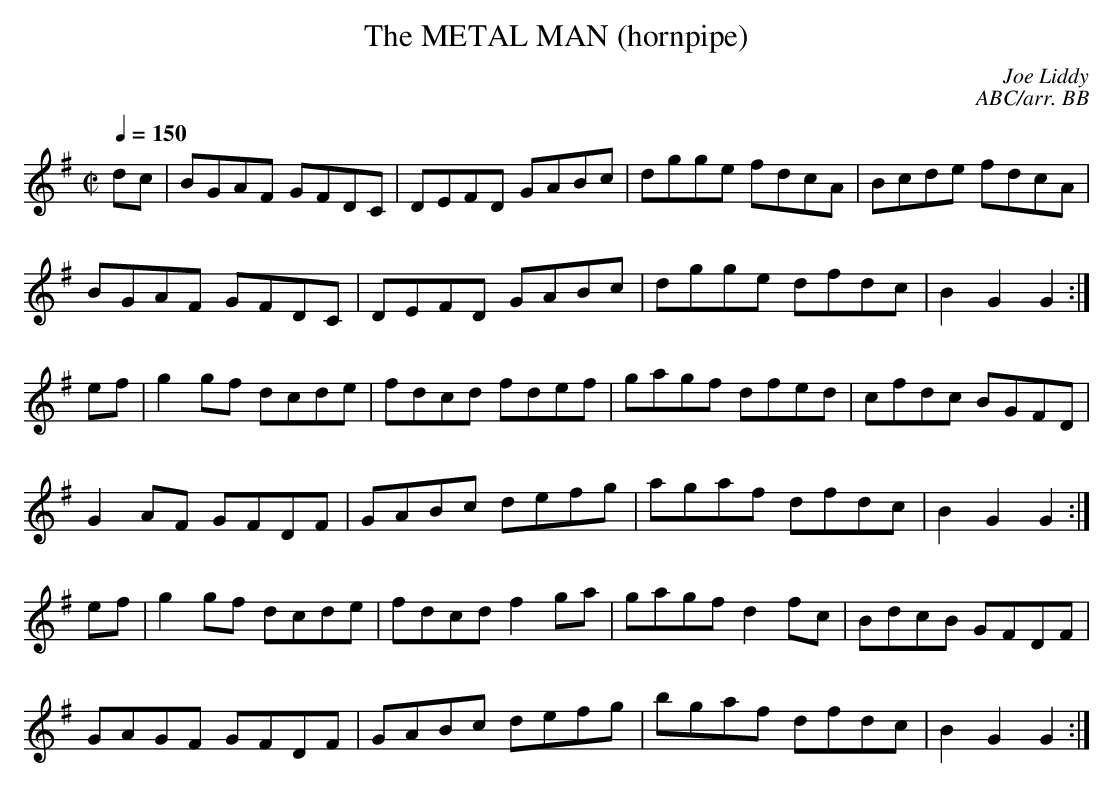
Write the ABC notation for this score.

X:1
T:METAL MAN (hornpipe), The
C:Joe Liddy
C:ABC/arr. BB
Q:1/4=150
L:1/8
M:C|
K:G
dc|BGAF GFDC|DEFD GABc|dgge fdcA|Bcde fdcA |
BGAF GFDC|DEFD GABc|dgge dfdc|B2 G2 G2 :|
ef|g2 gf dcde|fdcd fdef|gagf dfed|cfdc BGFD |
G2AF GFDF|GABc defg|agaf dfdc|B2 G2 G2 :|
ef|g2 gf dcde|fdcd f2 ga|gagf d2fc|BdcB GFDF |
GAGF GFDF|GABc defg|bgaf dfdc|B2 G2 G2 :|
